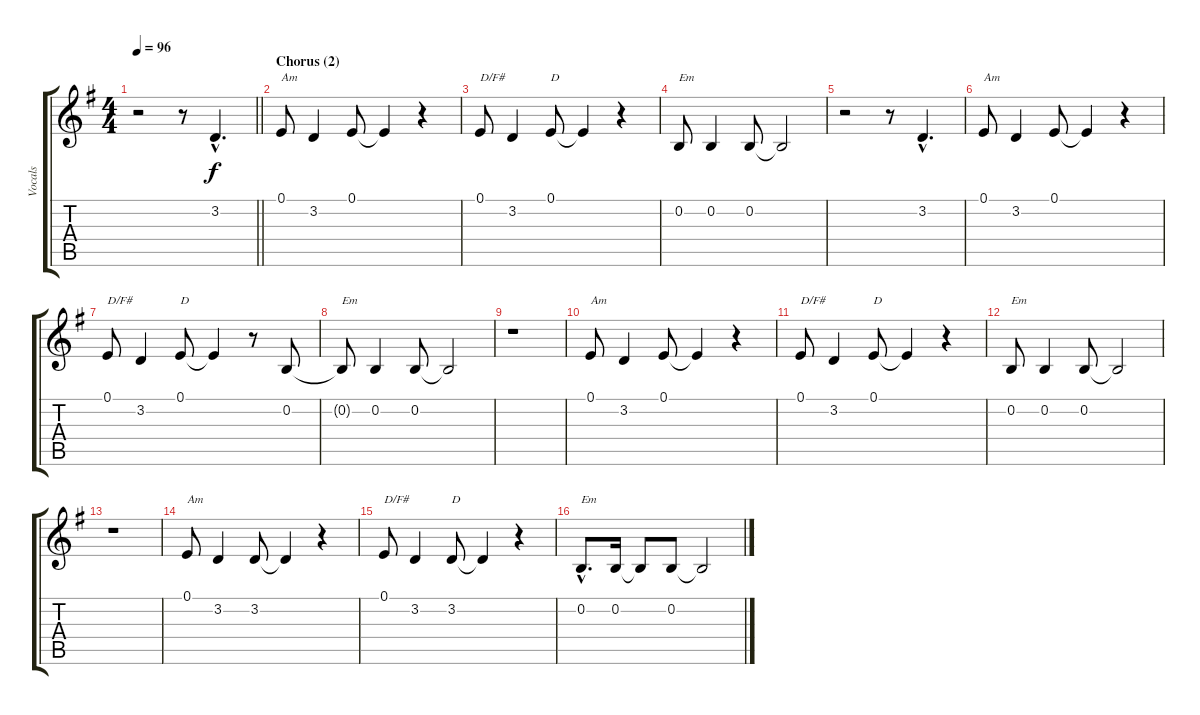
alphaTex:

\track ("Vocals" "Vocals") {instrument sopranosax}
\staff {score tabs}
\tuning (E4 B3 G3 D3 A2 E2) {hide}
\ts (4 4)
\tempo 96
\clef g2
\barLineRight lightlight
\ks eminor
r.2{dy f} r.8 3.2{hac}.4{d} |
\section ("" "Chorus (2)")
0.1.8{txt "Am"} 3.2.4 0.1.8 0.1{t}.4 r.4 |
0.1.8{txt "D/F#"} 3.2.4 0.1.8{txt "D"} 0.1{t}.4 r.4 |
0.2.8{txt "Em"} 0.2.4 0.2.8 0.2{t}.2 |
r.2 r.8 3.2{hac}.4{d} |
0.1.8{txt "Am"} 3.2.4 0.1.8 0.1{t}.4 r.4 |
0.1.8{txt "D/F#"} 3.2.4 0.1.8{txt "D"} 0.1{t}.4 r.8 0.2.8 |
0.2{t}.8{txt "Em"} 0.2.4 0.2.8 0.2{t}.2 |
r.1 |
0.1.8{txt "Am"} 3.2.4 0.1.8 0.1{t}.4 r.4 |
0.1.8{txt "D/F#"} 3.2.4 0.1.8{txt "D"} 0.1{t}.4 r.4 |
0.2.8{txt "Em"} 0.2.4 0.2.8 0.2{t}.2 |
r.1 |
0.1.8{txt "Am"} 3.2.4 3.2.8 3.2{t}.4 r.4 |
0.1.8{txt "D/F#"} 3.2.4 3.2.8{txt "D"} 3.2{t}.4 r.4 |
0.2{hac}.8{d txt "Em"} 0.2.16 0.2{t}.8 0.2.8 0.2{t}.2
